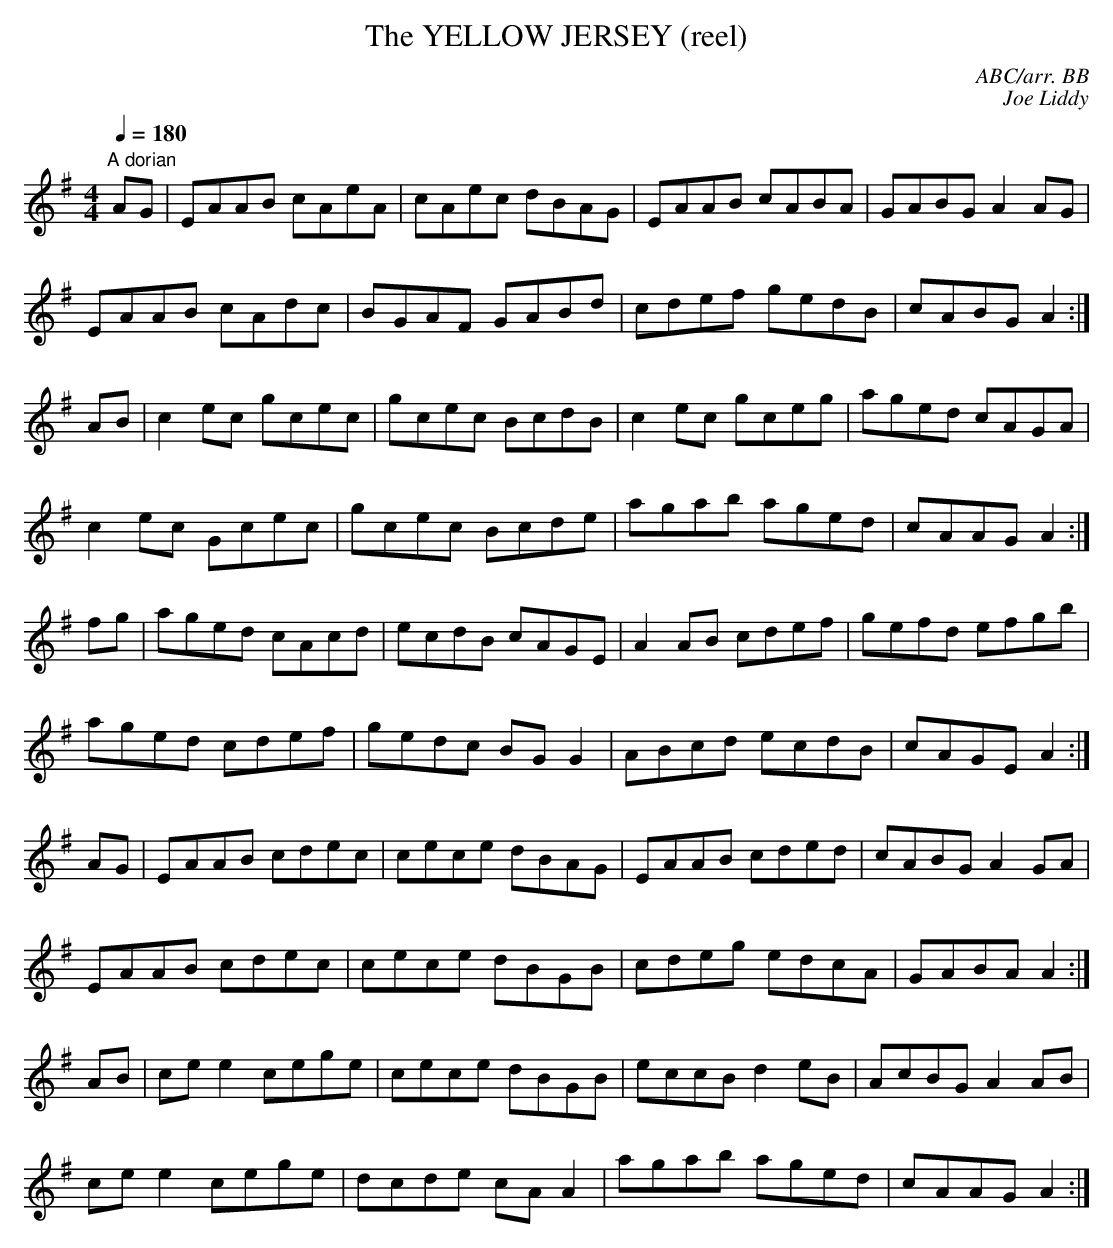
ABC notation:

X:1
T:YELLOW JERSEY (reel), The
C:ABC/arr. BB
C:Joe Liddy
Q:1/4=180
M:4/4
L:1/8
K:G
"A dorian"
AG|EAAB cAeA|cAec dBAG|EAAB cABA|GABG A2AG |
EAAB cAdc|BGAF GABd|cdef gedB|cABG A2 :|
AB|c2ec gcec|gcec BcdB|c2ec gceg|aged cAGA |
c2ec Gcec|gcec Bcde|agab aged|cAAG A2 :|
fg|aged cAcd|ecdB cAGE|A2AB cdef|gefd efgb |
aged cdef|gedc BGG2|ABcd ecdB|cAGE A2 :|
AG|EAAB cdec|cece dBAG|EAAB cded|cABG A2GA |
EAAB cdec|cece dBGB|cdeg edcA|GABA A2:|
AB|cee2 cege|cece dBGB|eccB d2eB|AcBG A2AB |
cee2 cege|dcde cAA2|agab aged|cAAG A2 :|
